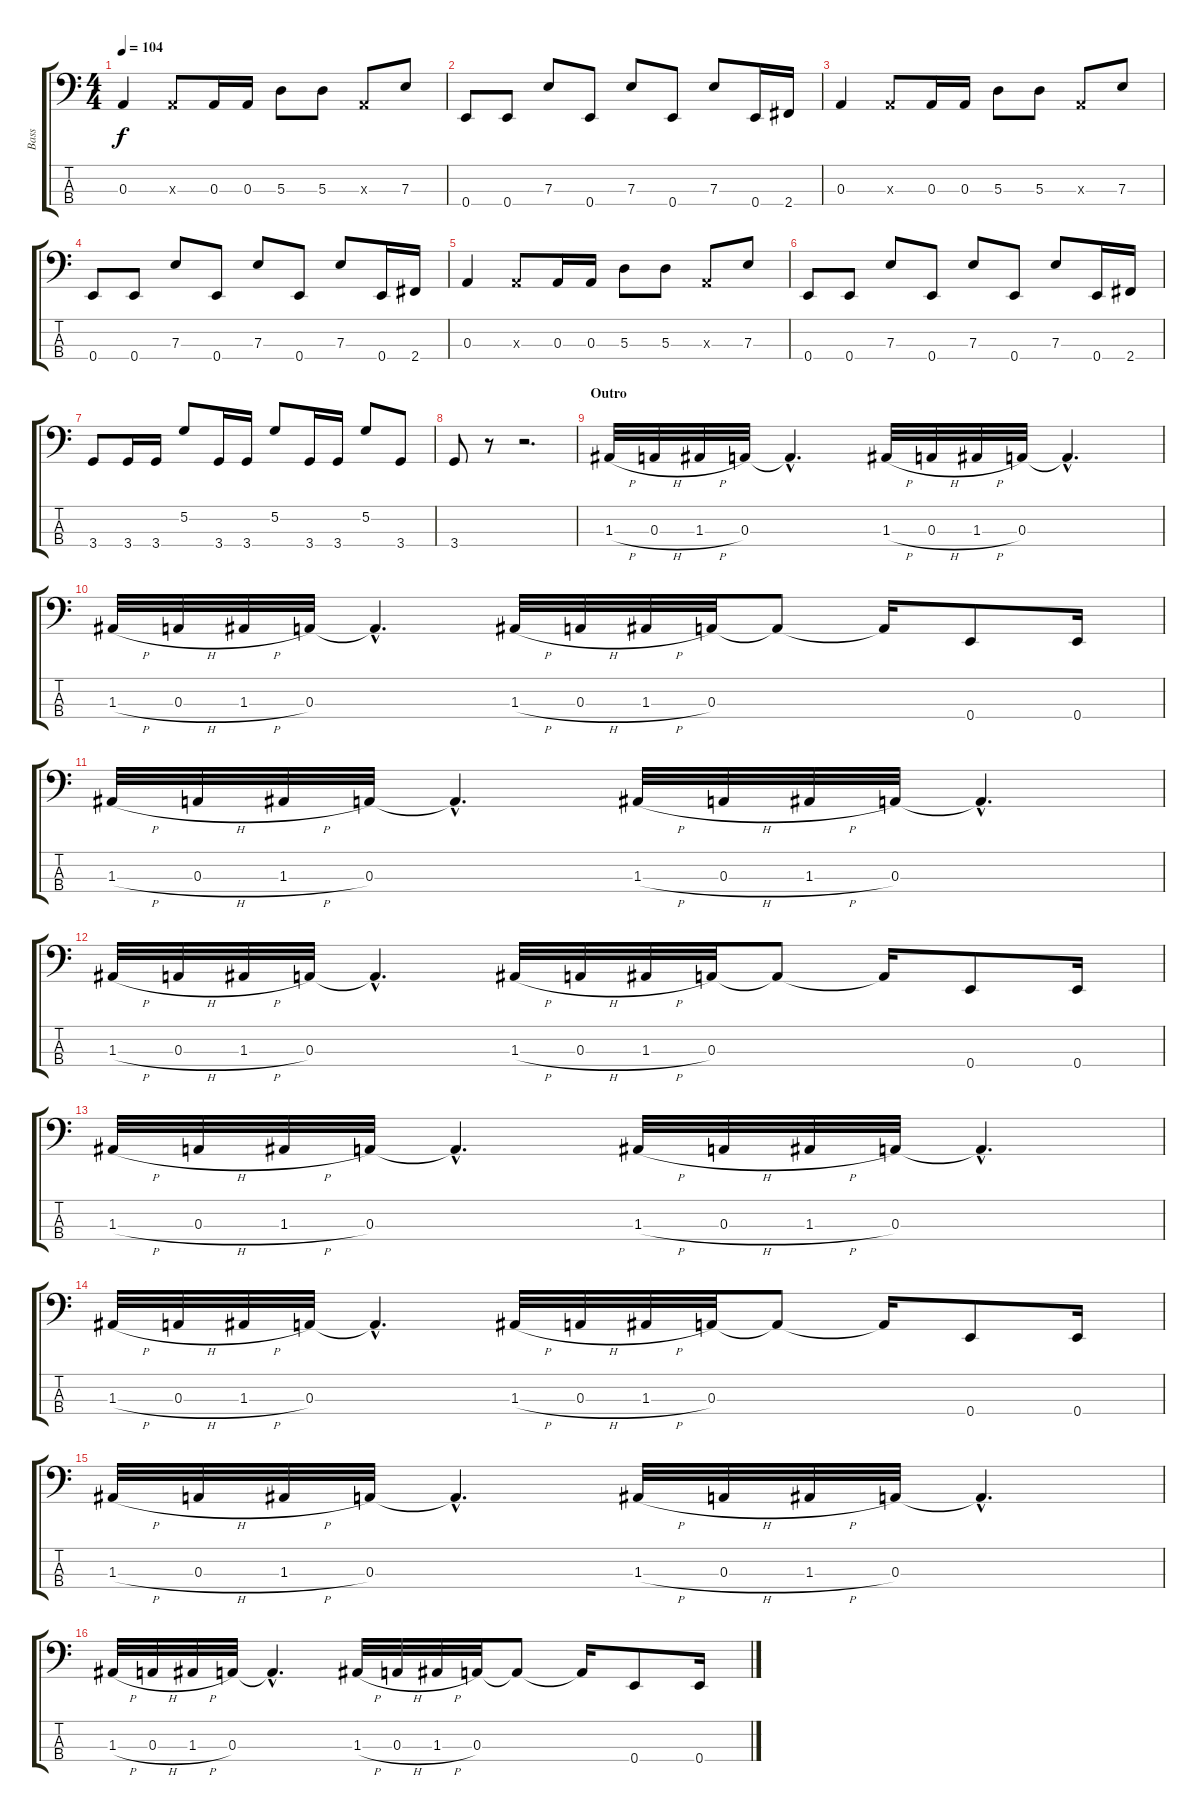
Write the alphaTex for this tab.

\track ("Bass" "Bass") {instrument electricbassfinger}
\staff {score tabs}
\tuning (G2 D2 A1 E1) {hide}
\ts (4 4)
\tempo 104
\clef f4
\ks c
0.3.4{dy f} 0.3{x}.8 0.3.16 0.3.16 5.3.8 5.3.8 0.3{x}.8 7.3.8 |
0.4.8 0.4.8 7.3.8 0.4.8 7.3.8 0.4.8 7.3.8 0.4.16 2.4.16 |
0.3.4 0.3{x}.8 0.3.16 0.3.16 5.3.8 5.3.8 0.3{x}.8 7.3.8 |
0.4.8 0.4.8 7.3.8 0.4.8 7.3.8 0.4.8 7.3.8 0.4.16 2.4.16 |
0.3.4 0.3{x}.8 0.3.16 0.3.16 5.3.8 5.3.8 0.3{x}.8 7.3.8 |
0.4.8 0.4.8 7.3.8 0.4.8 7.3.8 0.4.8 7.3.8 0.4.16 2.4.16 |
3.4.8 3.4.16 3.4.16 5.2.8 3.4.16 3.4.16 5.2.8 3.4.16 3.4.16 5.2.8 3.4.8 |
3.4.8 r.8 r.2{d} |
\section ("" "Outro")
1.3{h}.32 0.3{h}.32 1.3{h}.32 0.3.32 0.3{hac t}.4{d} 1.3{h}.32 0.3{h}.32 1.3{h}.32 0.3.32 0.3{hac t}.4{d} |
1.3{h}.32 0.3{h}.32 1.3{h}.32 0.3.32 0.3{hac t}.4{d} 1.3{h}.32 0.3{h}.32 1.3{h}.32 0.3.32 0.3{t}.8 0.3{t}.16 0.4.8 0.4.16 |
1.3{h}.32 0.3{h}.32 1.3{h}.32 0.3.32 0.3{hac t}.4{d} 1.3{h}.32 0.3{h}.32 1.3{h}.32 0.3.32 0.3{hac t}.4{d} |
1.3{h}.32 0.3{h}.32 1.3{h}.32 0.3.32 0.3{hac t}.4{d} 1.3{h}.32 0.3{h}.32 1.3{h}.32 0.3.32 0.3{t}.8 0.3{t}.16 0.4.8 0.4.16 |
1.3{h}.32 0.3{h}.32 1.3{h}.32 0.3.32 0.3{hac t}.4{d} 1.3{h}.32 0.3{h}.32 1.3{h}.32 0.3.32 0.3{hac t}.4{d} |
1.3{h}.32 0.3{h}.32 1.3{h}.32 0.3.32 0.3{hac t}.4{d} 1.3{h}.32 0.3{h}.32 1.3{h}.32 0.3.32 0.3{t}.8 0.3{t}.16 0.4.8 0.4.16 |
1.3{h}.32{volume 9} 0.3{h}.32 1.3{h}.32 0.3.32 0.3{hac t}.4{d} 1.3{h}.32 0.3{h}.32 1.3{h}.32 0.3.32 0.3{hac t}.4{d} |
1.3{h}.32 0.3{h}.32 1.3{h}.32 0.3.32 0.3{hac t}.4{d} 1.3{h}.32 0.3{h}.32 1.3{h}.32 0.3.32 0.3{t}.8 0.3{t}.16 0.4.8 0.4.16
